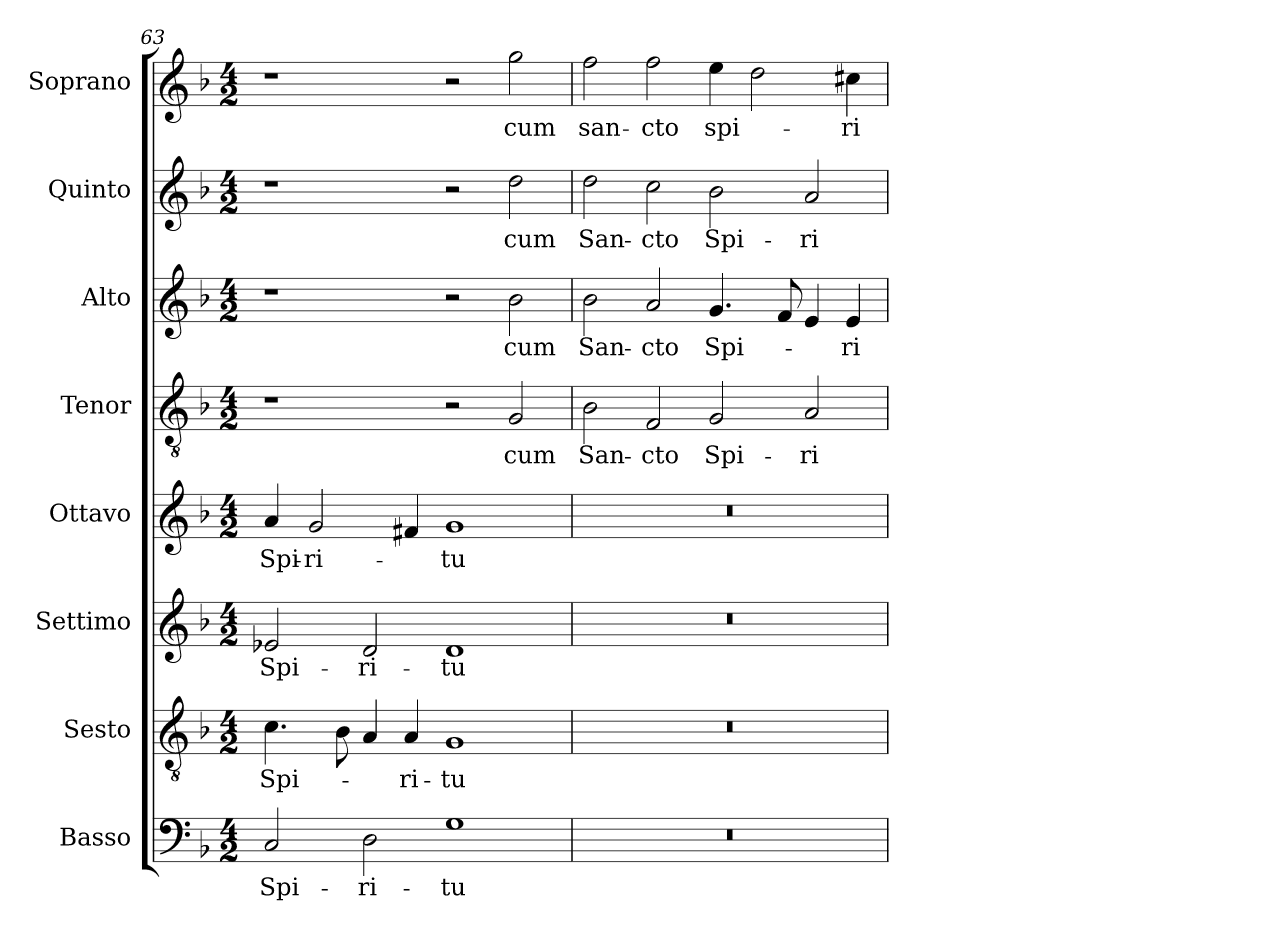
**kern	**text	**kern	**text	**kern	**text	**kern	**text	**kern	**text	**kern	**text	**kern	**text	**kern	**text
*part8	*part8	*part7	*part7	*part6	*part6	*part5	*part5	*part4	*part4	*part3	*part3	*part2	*part2	*part1	*part1
*staff8	*staff8	*staff7	*staff7	*staff6	*staff6	*staff5	*staff5	*staff4	*staff4	*staff3	*staff3	*staff2	*staff2	*staff1	*staff1
*I"Basso	*	*I"Sesto	*	*I"Settimo	*	*I"Ottavo	*	*I"Tenor	*	*I"Alto	*	*I"Quinto	*	*I"Soprano	*
*I'B.	*	*I'Ss.	*	*I'St.	*	*I'Ot.	*	*I'T.	*	*I'A.	*	*I'Q.	*	*I'S.	*
*clefF4	*	*clefGv2	*	*clefG2	*	*clefG2	*	*clefGv2	*	*clefG2	*	*clefG2	*	*clefG2	*
*	*	*ITrd7c12	*	*	*	*	*	*ITrd7c12	*	*	*	*	*	*	*
*k[b-]	*	*k[b-]	*	*k[b-]	*	*k[b-]	*	*k[b-]	*	*k[b-]	*	*k[b-]	*	*k[b-]	*
*F:	*	*F:	*	*F:	*	*F:	*	*F:	*	*F:	*	*F:	*	*F:	*
*M4/2	*	*M4/2	*	*M4/2	*	*M4/2	*	*M4/2	*	*M4/2	*	*M4/2	*	*M4/2	*
=63	=63	=63	=63	=63	=63	=63	=63	=63	=63	=63	=63	=63	=63	=63	=63
!	!LO:LY:b:color=#000000	!	!	!	!	!	!	!	!	!	!	!	!	!	!
!	!	!	!LO:LY:b:color=#000000	!	!	!	!	!	!	!	!	!	!	!	!
!	!	!	!	!	!LO:LY:b:color=#000000	!	!	!	!	!	!	!	!	!	!
!	!	!	!	!	!	!	!LO:LY:b:color=#000000	!	!	!	!	!	!	!	!
2Ci/	Spi-	4.Ci\	Spi-	2e-Xi/	Spi-	4ai/	Spi-	1r	.	1r	.	1r	.	1r	.
!	!	!	!	!	!	!	!LO:LY:b:color=#000000	!	!	!	!	!	!	!	!
.	.	.	.	.	.	2gi/	-ri-	.	.	.	.	.	.	.	.
.	.	8BB-i\	.	.	.	.	.	.	.	.	.	.	.	.	.
!	!LO:LY:b:color=#000000	!	!	!	!	!	!	!	!	!	!	!	!	!	!
!	!	!	!	!	!LO:LY:b:color=#000000	!	!	!	!	!	!	!	!	!	!
2Di\	-ri-	4AAi/	.	2di/	-ri-	.	.	.	.	.	.	.	.	.	.
!	!	!	!LO:LY:b:color=#000000	!	!	!	!	!	!	!	!	!	!	!	!
.	.	4AAi/	-ri-	.	.	4f#Xi/	.	.	.	.	.	.	.	.	.
!	!LO:LY:b:color=#000000	!	!	!	!	!	!	!	!	!	!	!	!	!	!
!	!	!	!LO:LY:b:color=#000000	!	!	!	!	!	!	!	!	!	!	!	!
!	!	!	!	!	!LO:LY:b:color=#000000	!	!	!	!	!	!	!	!	!	!
!	!	!	!	!	!	!	!LO:LY:b:color=#000000	!	!	!	!	!	!	!	!
1Gi	-tu	1GGi	-tu	1di	-tu	1gi	-tu	2r	.	2r	.	2r	.	2r	.
!	!	!	!	!	!	!	!	!	!LO:LY:b:color=#000000	!	!	!	!	!	!
!	!	!	!	!	!	!	!	!	!	!	!LO:LY:b:color=#000000	!	!	!	!
!	!	!	!	!	!	!	!	!	!	!	!	!	!LO:LY:b:color=#000000	!	!
!	!	!	!	!	!	!	!	!	!	!	!	!	!	!	!LO:LY:b:color=#000000
.	.	.	.	.	.	.	.	2GGi/	cum	2b-i\	cum	2ddi\	cum	2ggi\	cum
=64	=64	=64	=64	=64	=64	=64	=64	=64	=64	=64	=64	=64	=64	=64	=64
!LO:N:vis=1	!	!LO:N:vis=1	!	!LO:N:vis=1	!	!LO:N:vis=1	!	!	!	!	!	!	!	!	!
!	!	!	!	!	!	!	!	!	!LO:LY:b:color=#000000	!	!	!	!	!	!
!	!	!	!	!	!	!	!	!	!	!	!LO:LY:b:color=#000000	!	!	!	!
!	!	!	!	!	!	!	!	!	!	!	!	!	!LO:LY:b:color=#000000	!	!
!	!	!	!	!	!	!	!	!	!	!	!	!	!	!	!LO:LY:b:color=#000000
0r	.	0r	.	0r	.	0r	.	2BB-i\	San-	2b-i\	San-	2ddi\	San-	2ffi\	san-
!	!	!	!	!	!	!	!	!	!LO:LY:b:color=#000000	!	!	!	!	!	!
!	!	!	!	!	!	!	!	!	!	!	!LO:LY:b:color=#000000	!	!	!	!
!	!	!	!	!	!	!	!	!	!	!	!	!	!LO:LY:b:color=#000000	!	!
!	!	!	!	!	!	!	!	!	!	!	!	!	!	!	!LO:LY:b:color=#000000
.	.	.	.	.	.	.	.	2FFi/	-cto	2ai/	-cto	2cci\	-cto	2ffi\	-cto
!	!	!	!	!	!	!	!	!	!LO:LY:b:color=#000000	!	!	!	!	!	!
!	!	!	!	!	!	!	!	!	!	!	!LO:LY:b:color=#000000	!	!	!	!
!	!	!	!	!	!	!	!	!	!	!	!	!	!LO:LY:b:color=#000000	!	!
!	!	!	!	!	!	!	!	!	!	!	!	!	!	!	!LO:LY:b:color=#000000
.	.	.	.	.	.	.	.	2GGi/	Spi-	4.gi/	Spi-	2b-i\	Spi-	4eei\	spi-
.	.	.	.	.	.	.	.	.	.	.	.	.	.	2ddi\	.
.	.	.	.	.	.	.	.	.	.	8fi/	.	.	.	.	.
!	!	!	!	!	!	!	!	!	!LO:LY:b:color=#000000	!	!	!	!	!	!
!	!	!	!	!	!	!	!	!	!	!	!	!	!LO:LY:b:color=#000000	!	!
.	.	.	.	.	.	.	.	2AAi/	-ri-	4ei/	.	2ai/	-ri-	.	.
!	!	!	!	!	!	!	!	!	!	!	!LO:LY:b:color=#000000	!	!	!	!
!	!	!	!	!	!	!	!	!	!	!	!	!	!	!	!LO:LY:b:color=#000000
.	.	.	.	.	.	.	.	.	.	4ei/	-ri-	.	.	4cc#Xi\	-ri-
=	=	=	=	=	=	=	=	=	=	=	=	=	=	=	=
*-	*-	*-	*-	*-	*-	*-	*-	*-	*-	*-	*-	*-	*-	*-	*-
